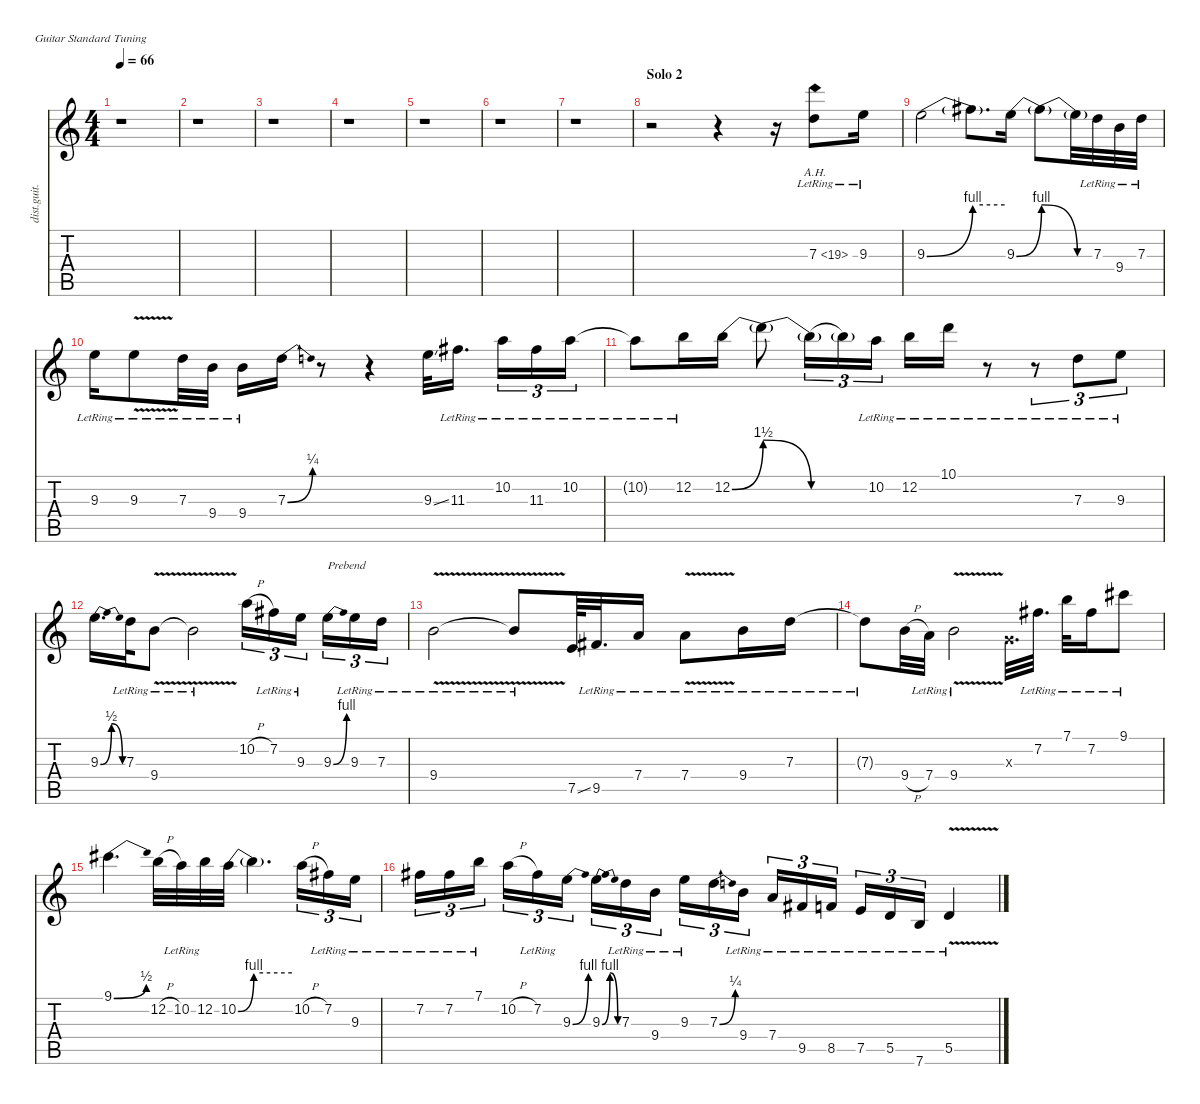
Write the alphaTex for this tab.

\defaultSystemsLayout 4
\hideDynamics
\bracketExtendMode nobrackets
\otherSystemsTrackNameOrientation horizontal
\track ("Solos" "dist.guit.") {instrument distortionguitar}
\staff {score tabs}
\tuning (E4 B3 G3 D3 A2 E2)
\ts (4 4)
\tempo 66
\clef g2
\ks c
r.1{dy f beam Down} |
r.1{beam Down} |
r.1{beam Down} |
r.1{beam Down} |
r.1{beam Down} |
r.1{beam Down} |
r.1{beam Down} |
\section ("" "Solo 2")
r.2{beam Down} r.4{beam Down} r.16{beam Down} 7.3{ah 12 lr}.8{beam Down} 9.3{lr}.16{beam Down} |
9.3{be (bend 0 0 60 4)}.2{beam Down} 9.3{be (hold 0 4 60 4) t}.8{d beam Down} 9.3{be (bend 0 0 60 4)}.16{beam Down} 9.3{be (release 0 4 60 0) t}.8{beam Down} 9.3{be (hold 0 0 60 0) t}.32{beam Down} 7.3{lr}.32{beam Down} 9.4{lr}.32{beam Down} 7.3{lr}.32{beam Down} |
9.3{lr}.16{beam Down} 9.3{v lr}.8{beam Down} 7.3{lr}.32{beam Down} 9.4{lr}.32{beam Down} 9.4{lr}.16{beam Down} 7.3{be (bend 0 0 30 1)}.16{beam Down} r.8{beam Down} r.4{beam Down} 9.3{ss}.32{beam Down} 11.3{lr acc #}.16{d beam Down} 10.2{lr}.16{tu (3 2) dy mf beam Down} 11.3{lr acc #}.16{tu (3 2) dy f beam Down} 10.2{lr}.16{tu (3 2) dy mf beam Down} |
10.2{lr t}.8{beam Down} 12.2{lr}.16{beam Down} 12.2{be (bend 0 0 60 6)}.16{beam Down} 12.2{be (release 0 6 60 0) t}.8{beam Down} 12.2{be (hold 0 0 60 0) t}.16{tu (3 2) beam Down} 12.2{be (hold 0 0 60 0) t}.16{tu (3 2) beam Down} 10.2{lr}.16{tu (3 2) beam Down} 12.2{lr}.16{beam Down} 10.1{lr}.16{dy mp beam Down} r.8{beam Down} r.8{tu (3 2) beam Down} 7.3{lr}.8{tu (3 2) dy f beam Down} 9.3{lr}.8{tu (3 2) beam Down} |
9.3{be (bendrelease 0 0 15 2 30 2 45 0)}.16{d beam Down} 7.3{lr}.32{beam Down} 9.4{v lr}.8{beam Down} 9.4{v lr t}.2{beam Down} 10.2{h}.16{tu (3 2) dy mf beam Down} 7.2{lr acc #}.16{tu (3 2) beam Down} 9.3{lr}.16{tu (3 2) dy f beam Down} 9.3{be (bend 0 0 30 4)}.16{tu (3 2) txt "Prebend" beam Down} 9.3{lr}.16{tu (3 2) beam Down} 7.3{lr}.16{tu (3 2) beam Down} |
9.4{v lr}.2{beam Down} 9.4{v lr t}.8{beam Up} 7.5{ss}.64{dy ff beam Up} 9.5{lr acc #}.32{d beam Up} 7.4{lr}.16{dy f beam Up} 7.4{v lr}.8{beam Down} 9.4{lr}.16{beam Down} 7.3{lr}.16{beam Down} |
7.3{lr t}.8{beam Down} 9.4{h}.32{beam Down} 7.4{lr}.32{beam Down} 9.4{v lr}.2{beam Down} 0.3{x}.32{d beam Down} 7.2{lr acc #}.32{d dy mf beam Down} 7.1{lr}.32{dy mp beam Down} 7.2{lr acc #}.16{dy mf beam Down} 9.1{lr acc #}.8{dy mp beam Down} |
9.1{be (bend 0 0 30 2) acc #}.4{d beam Down} 12.2{h}.32{dy mf beam Down} 10.2{lr}.32{beam Down} 12.2{lr}.32{beam Down} 10.2{be (bend 0 0 60 4)}.32{beam Down} 10.2{be (hold 0 4 60 4) t}.4{d beam Down} 10.2{h}.16{tu (3 2) beam Down} 7.2{lr acc #}.16{tu (3 2) beam Down} 9.3{lr}.16{tu (3 2) dy f beam Down} |
7.2{lr acc #}.16{tu (3 2) dy mf beam Down} 7.2{lr acc #}.16{tu (3 2) beam Down} 7.1{lr}.16{tu (3 2) dy mp beam Down} 10.2{h}.16{tu (3 2) dy mf beam Down} 7.2{lr acc #}.16{tu (3 2) beam Down} 9.3{be (bend 0 0 30 4)}.16{tu (3 2) dy f beam Down} 9.3{be (bendrelease 0 0 15 4 30 4 45 0)}.16{tu (3 2) beam Down} 7.3{lr}.16{tu (3 2) beam Down} 9.4{lr}.16{tu (3 2) beam Down} 9.3{lr}.16{tu (3 2) beam Down} 7.3{be (bend 0 0 30 1)}.16{tu (3 2) beam Down} 9.4{lr}.16{tu (3 2) beam Down} 7.4{lr}.16{tu (3 2) beam Up} 9.5{lr acc #}.16{tu (3 2) dy ff beam Up} 8.5{lr}.16{tu (3 2) beam Up} 7.5{lr}.16{tu (3 2) beam Up} 5.5{lr}.16{tu (3 2) beam Up} 7.6{lr}.16{tu (3 2) beam Up} 5.5{v lr}.4{beam Up}
